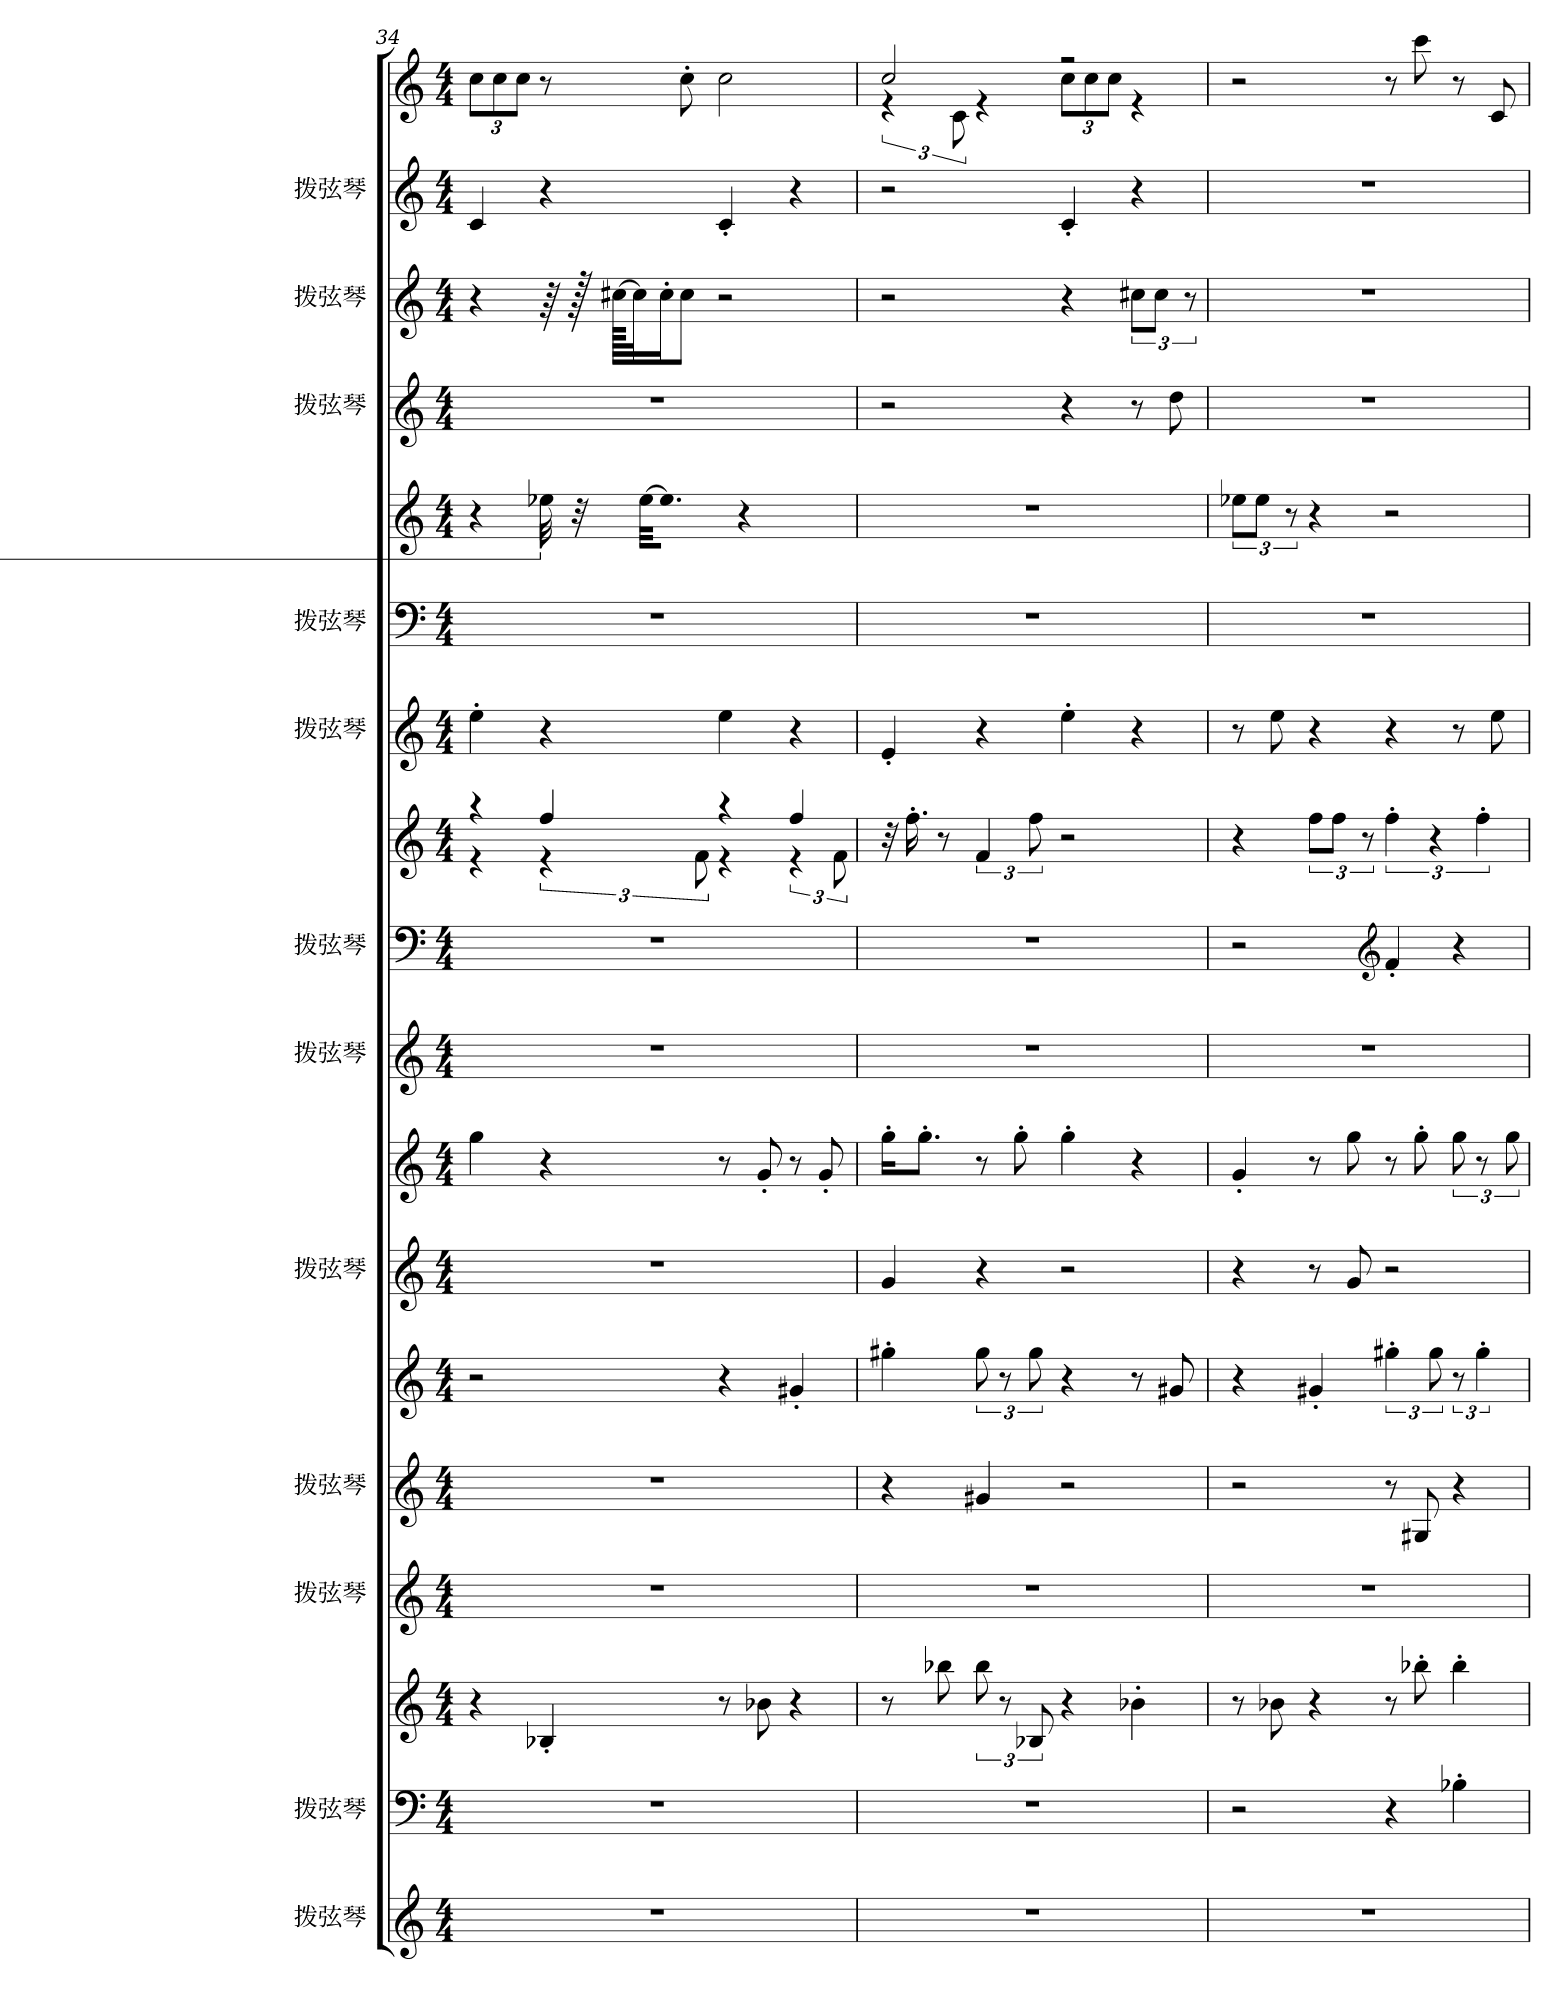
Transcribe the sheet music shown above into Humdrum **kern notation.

**kern	**kern	**kern	**kern	**kern	**kern	**kern	**kern	**kern	**kern	**kern	**kern	**kern	**kern	**kern	**kern	**kern	**kern
*part12	*part11	*part11	*part10	*part9	*part9	*part8	*part8	*part7	*part6	*part6	*part5	*part4	*part4	*part3	*part2	*part1	*part1
*staff18	*staff17	*staff16	*staff15	*staff14	*staff13	*staff12	*staff11	*staff10	*staff9	*staff8	*staff7	*staff6	*staff5	*staff4	*staff3	*staff2	*staff1
*I"拨弦琴	*I"拨弦琴	*	*I"拨弦琴	*I"拨弦琴	*	*I"拨弦琴	*	*I"拨弦琴	*I"拨弦琴	*	*I"拨弦琴	*I"拨弦琴	*	*I"拨弦琴	*I"拨弦琴	*I"拨弦琴	*
!!LO:PB:g=z
*clefG2	*clefF4	*clefG2	*clefG2	*clefG2	*clefG2	*clefG2	*clefG2	*clefG2	*clefF4	*clefG2	*clefG2	*clefF4	*clefG2	*clefG2	*clefG2	*clefG2	*clefG2
*k[]	*k[]	*k[]	*k[]	*k[]	*k[]	*k[]	*k[]	*k[]	*k[]	*k[]	*k[]	*k[]	*k[]	*k[]	*k[]	*k[]	*k[]
*M4/4	*M4/4	*M4/4	*M4/4	*M4/4	*M4/4	*M4/4	*M4/4	*M4/4	*M4/4	*M4/4	*M4/4	*M4/4	*M4/4	*M4/4	*M4/4	*M4/4	*M4/4
=34	=34	=34	=34	=34	=34	=34	=34	=34	=34	=34	=34	=34	=34	=34	=34	=34	=34
*	*	*	*	*	*	*	*	*	*	*^	*	*	*	*	*	*	*
*	*	*	*	*	*	*	*	*	*	*	*	*	*	*	*	*	*	*Xbrackettup
1r	1r	4r	1r	1r	2r	1r	4gg\	1r	1r	4r	4r	4ee'\	1r	4r	1r	4r	4c/	12cc\L
.	.	.	.	.	.	.	.	.	.	.	.	.	.	.	.	.	.	12cc\
.	.	.	.	.	.	.	.	.	.	.	.	.	.	.	.	.	.	12cc\J
.	.	4B-X'/	.	.	.	.	4r	.	.	4ff/	6r	4r	.	48ee-X\	.	64r	4r	8r
.	.	.	.	.	.	.	.	.	.	.	.	.	.	.	.	128r	.	.
.	.	.	.	.	.	.	.	.	.	.	.	.	.	48r	.	.	.	.
.	.	.	.	.	.	.	.	.	.	.	.	.	.	.	.	[128cc#X\KKLLL	.	.
.	.	.	.	.	.	.	.	.	.	.	.	.	.	.	.	32cc#\J]	.	.
.	.	.	.	.	.	.	.	.	.	.	.	.	.	[48ee-\KKL	.	.	.	.
.	.	.	.	.	.	.	.	.	.	.	.	.	.	8.ee-\J]	.	16cc#'\J	.	.
.	.	.	.	.	.	.	.	.	.	.	.	.	.	.	.	8cc#\J	.	8cc'\
.	.	.	.	.	.	.	.	.	.	.	12f\	.	.	.	.	.	.	.
.	.	8r	.	.	4r	.	8r	.	.	4r	4r	4ee\	.	2r	.	2r	4c'/	2cc\
.	.	8b-X\	.	.	.	.	8g'/	.	.	.	.	.	.	.	.	.	.	.
.	.	4r	.	.	4g#X'/	.	8r	.	.	4ff/	6r	4r	.	.	.	.	4r	.
.	.	.	.	.	.	.	8g'/	.	.	.	.	.	.	.	.	.	.	.
.	.	.	.	.	.	.	.	.	.	.	12f\	.	.	.	.	.	.	.
*	*	*	*	*	*	*	*	*	*	*v	*v	*	*	*	*	*	*	*
=35	=35	=35	=35	=35	=35	=35	=35	=35	=35	=35	=35	=35	=35	=35	=35	=35	=35
*	*	*	*	*	*	*	*	*	*	*	*	*	*	*	*	*	*^
*	*	*	*	*	*	*	*	*	*	*	*	*	*	*	*	*	*	*brackettup
1r	1r	8r	1r	4r	4gg#X'\	4g/	16gg'\KL	1r	1r	32r	4e'/	1r	1r	2r	2r	2r	2cc/	6r
.	.	.	.	.	.	.	.	.	.	16.ff'\	.	.	.	.	.	.	.	.
.	.	.	.	.	.	.	8.gg'\J	.	.	.	.	.	.	.	.	.	.	.
.	.	8bb-X\	.	.	.	.	.	.	.	8r	.	.	.	.	.	.	.	.
.	.	.	.	.	.	.	.	.	.	.	.	.	.	.	.	.	.	12c\
.	.	12bb-\	.	4g#X/	12gg#\	4r	8r	.	.	6f/	4r	.	.	.	.	.	.	4r
.	.	12r	.	.	12r	.	.	.	.	.	.	.	.	.	.	.	.	.
.	.	.	.	.	.	.	8gg'\	.	.	.	.	.	.	.	.	.	.	.
.	.	12B-X/	.	.	12gg#\	.	.	.	.	12ff\	.	.	.	.	.	.	.	.
*	*	*	*	*	*	*	*	*	*	*	*	*	*	*	*	*	*	*Xbrackettup
.	.	4r	.	2r	4r	2r	4gg'\	.	.	2r	4ee'\	.	.	4r	4r	4c'/	2r	12cc\L
.	.	.	.	.	.	.	.	.	.	.	.	.	.	.	.	.	.	12cc\
.	.	.	.	.	.	.	.	.	.	.	.	.	.	.	.	.	.	12cc\J
.	.	4b-X'\	.	.	8r	.	4r	.	.	.	4r	.	.	8r	12cc#X\L	4r	.	4r
.	.	.	.	.	.	.	.	.	.	.	.	.	.	.	12cc#\J	.	.	.
.	.	.	.	.	8g#X/	.	.	.	.	.	.	.	.	8dd\	.	.	.	.
.	.	.	.	.	.	.	.	.	.	.	.	.	.	.	12r	.	.	.
*	*	*	*	*	*	*	*	*	*	*	*	*	*	*	*	*	*v	*v
!!LO:PB:g=z
=36	=36	=36	=36	=36	=36	=36	=36	=36	=36	=36	=36	=36	=36	=36	=36	=36	=36
1r	2r	8r	1r	2r	4r	4r	4g'/	1r	2r	4r	8r	1r	12ee-X\L	1r	1r	1r	2r
.	.	.	.	.	.	.	.	.	.	.	.	.	12ee-\J	.	.	.	.
.	.	8b-X\	.	.	.	.	.	.	.	.	8ee\	.	.	.	.	.	.
.	.	.	.	.	.	.	.	.	.	.	.	.	12r	.	.	.	.
.	.	4r	.	.	4g#X'/	8r	8r	.	.	12ff\L	4r	.	4r	.	.	.	.
.	.	.	.	.	.	.	.	.	.	12ff\J	.	.	.	.	.	.	.
.	.	.	.	.	.	8g/	8gg\	.	.	.	.	.	.	.	.	.	.
.	.	.	.	.	.	.	.	.	.	12r	.	.	.	.	.	.	.
*	*	*	*	*	*	*	*	*	*clefG2	*	*	*	*	*	*	*	*
.	4r	8r	.	8r	6gg#X'\	2r	8r	.	4f'/	6ff'\	4r	.	2r	.	.	.	8r
.	.	8bb-X'\	.	8G#X/	.	.	8gg'\	.	.	.	.	.	.	.	.	.	8ccc\
.	.	.	.	.	12gg#\	.	.	.	.	6r	.	.	.	.	.	.	.
.	4B-X'\	4bb-'\	.	4r	12r	.	12gg\	.	4r	.	8r	.	.	.	.	.	8r
.	.	.	.	.	6gg#'\	.	12r	.	.	6ff'\	.	.	.	.	.	.	.
.	.	.	.	.	.	.	.	.	.	.	8ee\	.	.	.	.	.	8c/
.	.	.	.	.	.	.	12gg\	.	.	.	.	.	.	.	.	.	.
=	=	=	=	=	=	=	=	=	=	=	=	=	=	=	=	=	=
*-	*-	*-	*-	*-	*-	*-	*-	*-	*-	*-	*-	*-	*-	*-	*-	*-	*-
